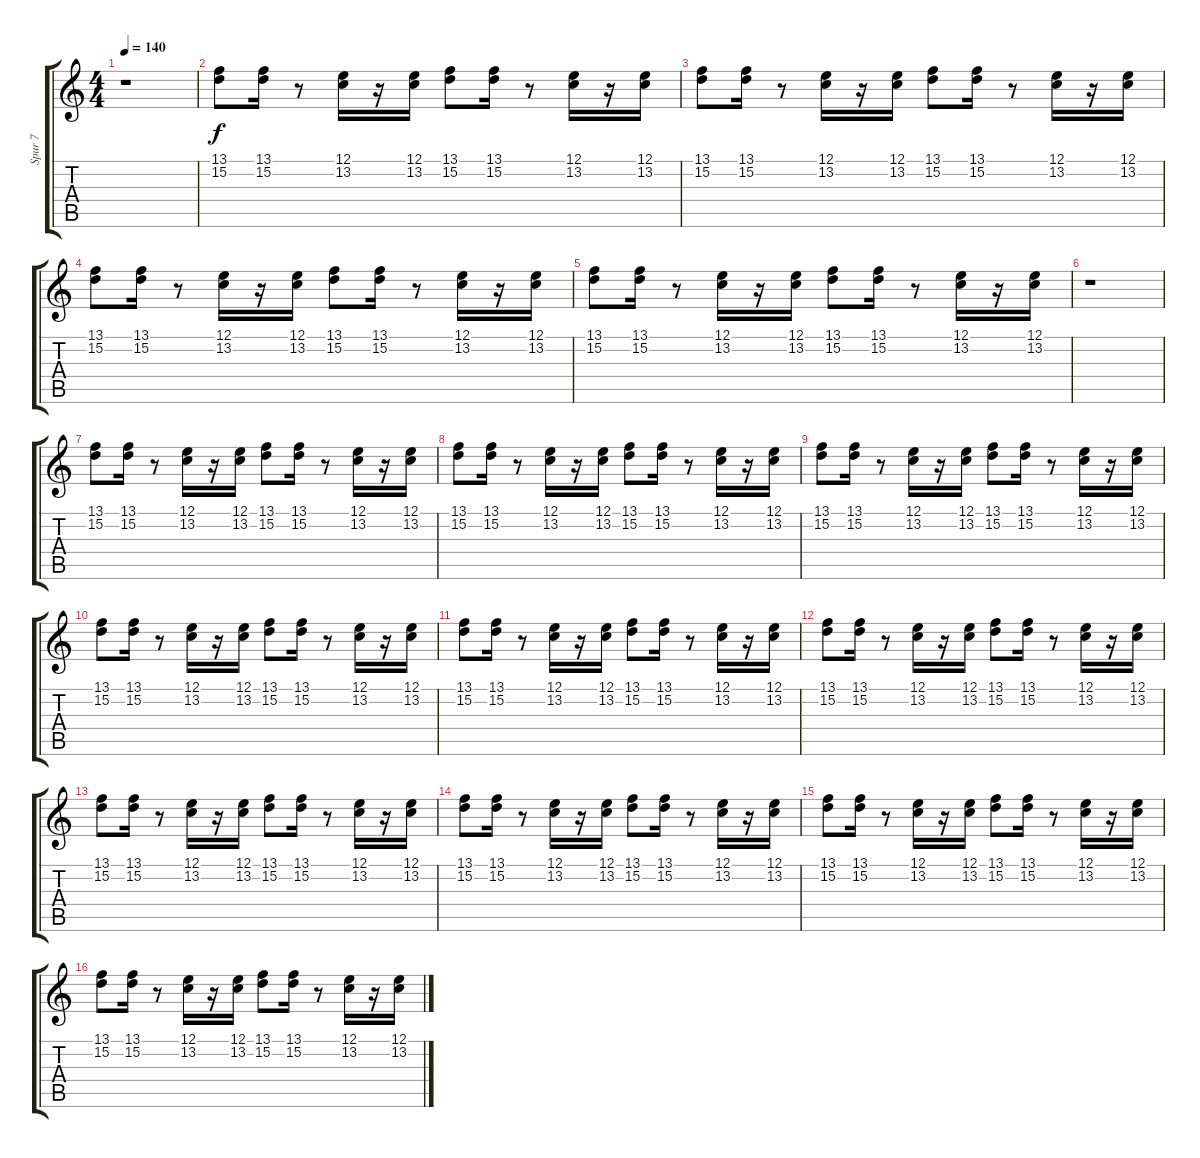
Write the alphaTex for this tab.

\track ("Spur 7" "Spur 7") {instrument percussiveorgan}
\staff {score tabs}
\tuning (E4 B3 G3 D3 A2 E2) {hide}
\ts (4 4)
\tempo 140
\clef g2
\ks c
r.1{dy f instrument percussiveorgan} |
(13.1 15.2).8 (13.1 15.2).16 r.8 (12.1 13.2).16 r.16 (12.1 13.2).16 (13.1 15.2).8 (13.1 15.2).16 r.8 (12.1 13.2).16 r.16 (12.1 13.2).16 |
(13.1 15.2).8 (13.1 15.2).16 r.8 (12.1 13.2).16 r.16 (12.1 13.2).16 (13.1 15.2).8 (13.1 15.2).16 r.8 (12.1 13.2).16 r.16 (12.1 13.2).16 |
(13.1 15.2).8 (13.1 15.2).16 r.8 (12.1 13.2).16 r.16 (12.1 13.2).16 (13.1 15.2).8 (13.1 15.2).16 r.8 (12.1 13.2).16 r.16 (12.1 13.2).16 |
(13.1 15.2).8 (13.1 15.2).16 r.8 (12.1 13.2).16 r.16 (12.1 13.2).16 (13.1 15.2).8 (13.1 15.2).16 r.8 (12.1 13.2).16 r.16 (12.1 13.2).16 |
r.1 |
(13.1 15.2).8 (13.1 15.2).16 r.8 (12.1 13.2).16 r.16 (12.1 13.2).16 (13.1 15.2).8 (13.1 15.2).16 r.8 (12.1 13.2).16 r.16 (12.1 13.2).16 |
(13.1 15.2).8 (13.1 15.2).16 r.8 (12.1 13.2).16 r.16 (12.1 13.2).16 (13.1 15.2).8 (13.1 15.2).16 r.8 (12.1 13.2).16 r.16 (12.1 13.2).16 |
(13.1 15.2).8 (13.1 15.2).16 r.8 (12.1 13.2).16 r.16 (12.1 13.2).16 (13.1 15.2).8 (13.1 15.2).16 r.8 (12.1 13.2).16 r.16 (12.1 13.2).16 |
(13.1 15.2).8 (13.1 15.2).16 r.8 (12.1 13.2).16 r.16 (12.1 13.2).16 (13.1 15.2).8 (13.1 15.2).16 r.8 (12.1 13.2).16 r.16 (12.1 13.2).16 |
(13.1 15.2).8 (13.1 15.2).16 r.8 (12.1 13.2).16 r.16 (12.1 13.2).16 (13.1 15.2).8 (13.1 15.2).16 r.8 (12.1 13.2).16 r.16 (12.1 13.2).16 |
(13.1 15.2).8 (13.1 15.2).16 r.8 (12.1 13.2).16 r.16 (12.1 13.2).16 (13.1 15.2).8 (13.1 15.2).16 r.8 (12.1 13.2).16 r.16 (12.1 13.2).16 |
(13.1 15.2).8 (13.1 15.2).16 r.8 (12.1 13.2).16 r.16 (12.1 13.2).16 (13.1 15.2).8 (13.1 15.2).16 r.8 (12.1 13.2).16 r.16 (12.1 13.2).16 |
(13.1 15.2).8 (13.1 15.2).16 r.8 (12.1 13.2).16 r.16 (12.1 13.2).16 (13.1 15.2).8 (13.1 15.2).16 r.8 (12.1 13.2).16 r.16 (12.1 13.2).16 |
(13.1 15.2).8 (13.1 15.2).16 r.8 (12.1 13.2).16 r.16 (12.1 13.2).16 (13.1 15.2).8 (13.1 15.2).16 r.8 (12.1 13.2).16 r.16 (12.1 13.2).16 |
(13.1 15.2).8 (13.1 15.2).16 r.8 (12.1 13.2).16 r.16 (12.1 13.2).16 (13.1 15.2).8 (13.1 15.2).16 r.8 (12.1 13.2).16 r.16 (12.1 13.2).16
